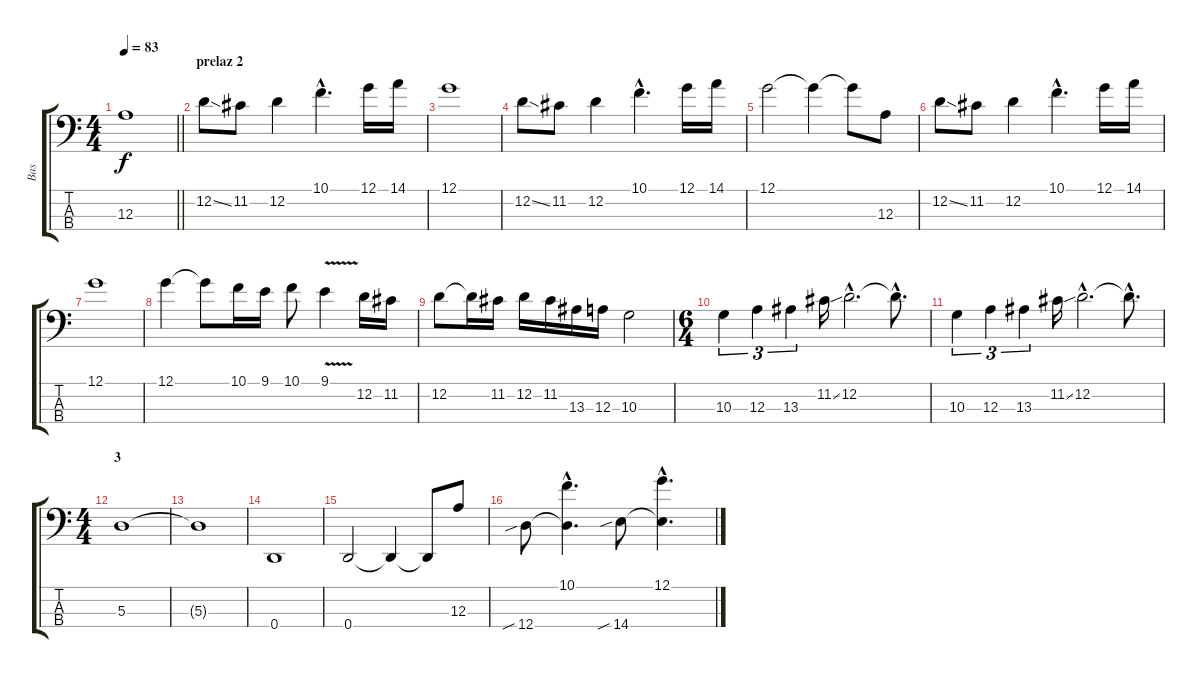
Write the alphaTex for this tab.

\track ("Bas" "Bas") {instrument fretlessbass}
\staff {score tabs}
\tuning (G2 D2 A1 D1) {hide}
\ts (4 4)
\tempo 83
\clef f4
\barLineRight lightlight
\ks c
12.3.1{dy f volume 13} |
\section ("" "prelaz 2")
12.2{ss}.8 11.2.8 12.2.4 10.1{hac}.4{d} 12.1.16 14.1.16 |
12.1.1 |
12.2{ss}.8 11.2.8 12.2.4 10.1{hac}.4{d} 12.1.16 14.1.16 |
12.1.2 12.1{t}.4 12.1{t}.8 12.3.8 |
12.2{ss}.8 11.2.8 12.2.4 10.1{hac}.4{d} 12.1.16 14.1.16 |
12.1.1 |
12.1.4 12.1{t}.8 10.1.16 9.1.16 10.1.8 9.1{v}.4 12.2.16 11.2.16 |
12.2.8 12.2{t}.16 11.2.16 12.2.16 11.2.16 13.3.16 12.3.16 10.3.2 |
\ts (6 4)
10.3.4{tu (3 2)} 12.3.4{tu (3 2)} 13.3.4{tu (3 2)} 11.2{ss}.16 12.2{hac}.2{d} 12.2{hac t}.8{d} |
10.3.4{tu (3 2)} 12.3.4{tu (3 2)} 13.3.4{tu (3 2)} 11.2{ss}.16 12.2{hac}.2{d} 12.2{hac t}.8{d} |
\ts (4 4)
\section ("" "3")
5.3.1 |
5.3{t}.1 |
0.4.1 |
0.4.2 0.4{t}.4 0.4{t}.8 12.3.8 |
12.4{sib}.8{volume 11} (10.1{hac} 12.4{hac t}).4{d} 14.4{sib}.8 (12.1{hac} 14.4{hac t}).4{d}
